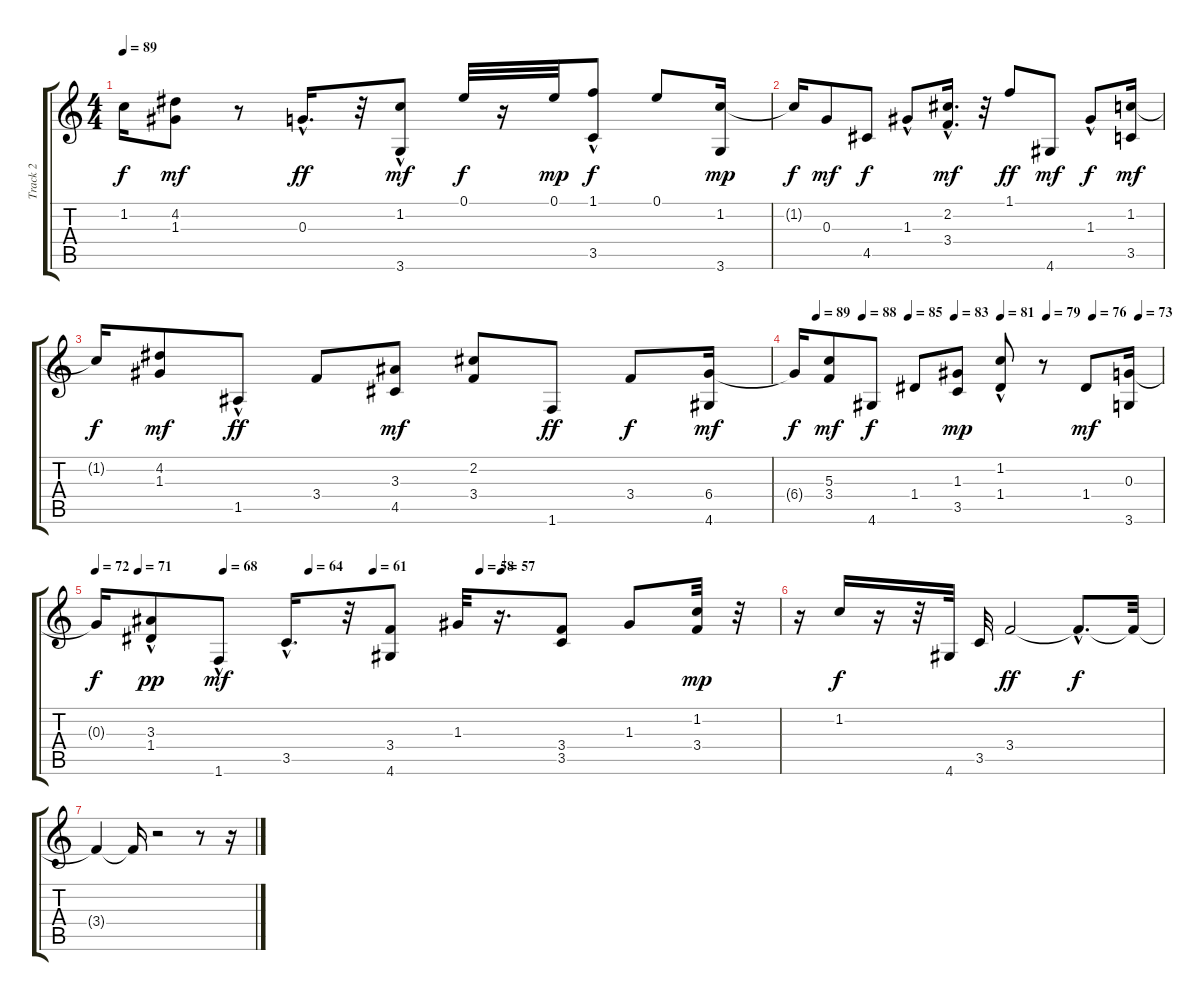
\track ("Track 2" "Track 2") {instrument acousticguitarnylon}
\staff {score tabs}
\tuning (E4 B3 G3 D3 A2 E2) {hide}
\ts (4 4)
\tempo 89
\clef g2
\ks c
1.2{t}.16{dy f} (4.2 1.3).8{dy mf} r.8 0.3{hac}.16{d dy ff} r.32 (1.2 3.6{hac}).8{dy mf} 0.1.32{dy f} r.16 0.1.32{dy mp} (1.1{hac} 3.5).8{dy f} 0.1.8 (1.2 3.6).16{dy mp} |
1.2{t}.16{dy f} 0.3.8{dy mf} 4.5.8{dy f} 1.3{hac}.8 (2.2{hac} 3.4).16{d dy mf} r.32 1.1.8{dy ff} 4.6.8{dy mf} 1.3{hac}.8{dy f} (1.2 3.5).16{dy mf} |
1.2{t}.16{dy f} (4.2 1.3).8{dy mf} 1.5{hac}.8{dy ff} 3.4.8 (3.3 4.5).8{dy mf} (2.2 3.4).8 1.6.8{dy ff} 3.4.8{dy f} (6.4 4.6).16{dy mf} |
\tempo (89 0.0625)
\tempo (88 0.1875)
\tempo (85 0.3125)
\tempo (83 0.4375)
\tempo (81 0.5625)
\tempo (79 0.6875)
\tempo (76 0.8125)
\tempo (73 0.9375)
6.4{t}.16{dy f} (5.3 3.4).8{dy mf} 4.6.8{dy f} 1.4.8 (1.3 3.5).8{dy mp} (1.2{hac} 1.4).8 r.8 1.4.8{dy mf} (0.3 3.6).16 |
\tempo 72
\tempo (71 0.0625)
\tempo (68 0.1875)
\tempo (64 0.3125)
\tempo (61 0.40625)
\tempo (58 0.5625)
\tempo (57 0.59375)
0.3{t}.16{dy f} (3.3{hac} 1.4{hac}).8{dy pp} 1.6{hac}.8{dy mf} 3.5{hac}.16{d} r.32 (3.4 4.6).8 1.3.32 r.16{d} (3.4 3.5).8 1.3.8 (1.2 3.4).32{dy mp} r.32 |
r.16 1.2.16{dy f} r.16 r.32 4.6.32 3.5.32 3.4.2{dy ff} 3.4{hac t}.8{d dy f} 3.4{t}.32 |
3.4{t}.4 3.4{t}.16 r.2 r.8 r.16
